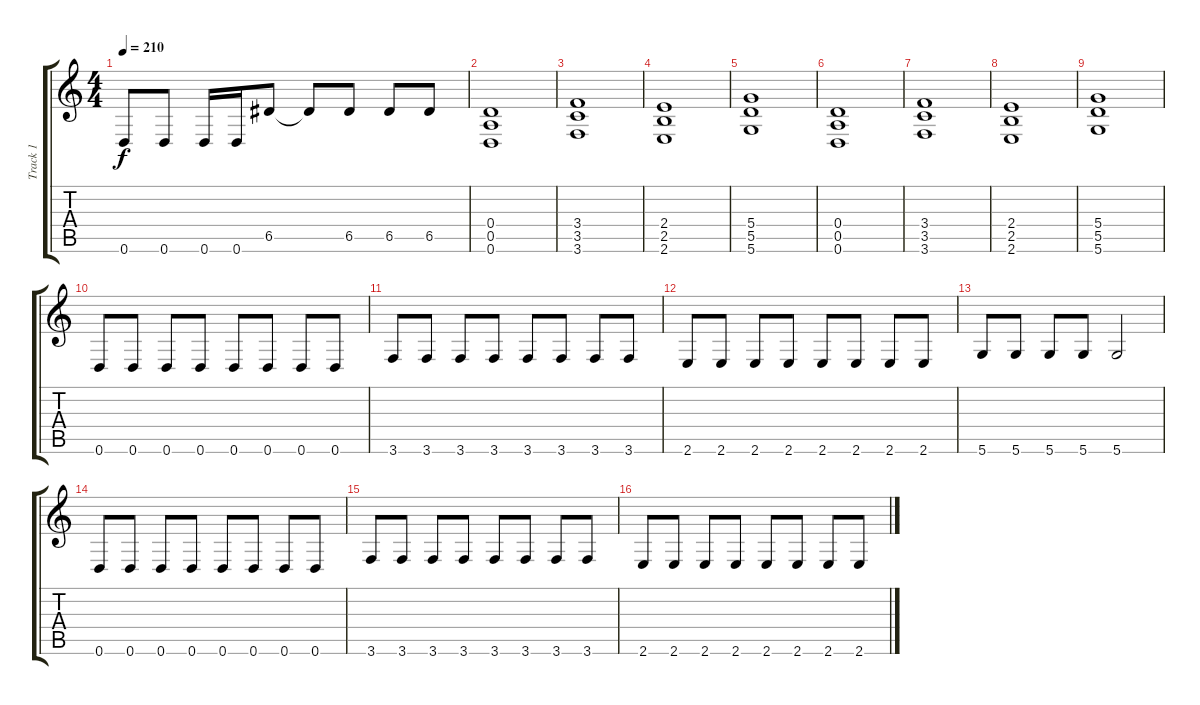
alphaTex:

\track ("Track 1" "Track 1") {instrument overdrivenguitar}
\staff {score tabs}
\tuning (E4 B3 G3 D3 A2 D2) {hide}
\ts (4 4)
\tempo 210
\clef g2
\ks c
0.6.8{dy f} 0.6.8 0.6.16 0.6.16 6.5.8 6.5{t}.8 6.5.8 6.5.8 6.5.8 |
(0.4 0.5 0.6).1 |
(3.4 3.5 3.6).1 |
(2.4 2.5 2.6).1 |
(5.4 5.5 5.6).1 |
(0.4 0.5 0.6).1 |
(3.4 3.5 3.6).1 |
(2.4 2.5 2.6).1 |
(5.4 5.5 5.6).1 |
0.6.8 0.6.8 0.6.8 0.6.8 0.6.8 0.6.8 0.6.8 0.6.8 |
3.6.8 3.6.8 3.6.8 3.6.8 3.6.8 3.6.8 3.6.8 3.6.8 |
2.6.8 2.6.8 2.6.8 2.6.8 2.6.8 2.6.8 2.6.8 2.6.8 |
5.6.8 5.6.8 5.6.8 5.6.8 5.6.2 |
0.6.8 0.6.8 0.6.8 0.6.8 0.6.8 0.6.8 0.6.8 0.6.8 |
3.6.8 3.6.8 3.6.8 3.6.8 3.6.8 3.6.8 3.6.8 3.6.8 |
2.6.8 2.6.8 2.6.8 2.6.8 2.6.8 2.6.8 2.6.8 2.6.8
